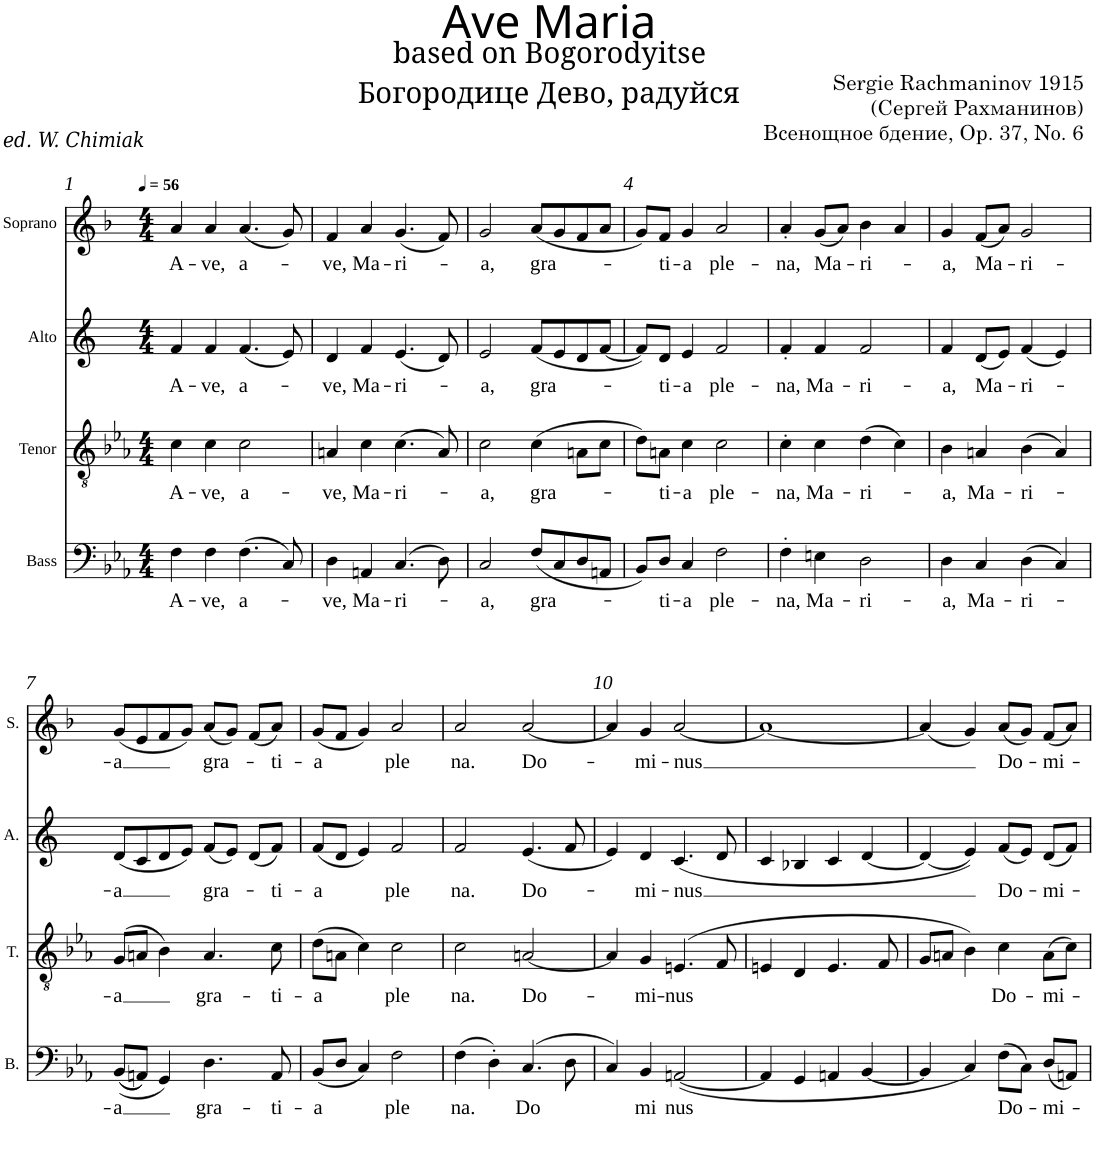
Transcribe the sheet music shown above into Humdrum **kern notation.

**kern	**text	**kern	**text	**kern	**text	**kern	**text
*part4	*part4	*part3	*part3	*part2	*part2	*part1	*part1
*staff4	*staff4	*staff3	*staff3	*staff2	*staff2	*staff1	*staff1
*I"Bass	*	*I"Tenor	*	*I"Alto	*	*I"Soprano	*
*I'B.	*	*I'T.	*	*I'A.	*	*I'S.	*
*clefF4	*	*clefGv2	*	*clefG2	*	*clefG2	*
*k[b-e-a-]	*	*k[b-e-a-]	*	*k[]	*	*k[b-]	*
*M4/4	*	*M4/4	*	*M4/4	*	*M4/4	*
*MM56	*	*MM56	*	*MM56	*	*MM56	*
=1	=1	=1	=1	=1	=1	=1	=1
!	!LO:LY:b	!	!LO:LY:b	!	!LO:LY:b	!	!LO:LY:b
4F\	A-	4c\	A-	4f/	A-	4a/	A-
!	!LO:LY:b	!	!LO:LY:b	!	!LO:LY:b	!	!LO:LY:b
4F\	-ve,	4c\	-ve,	4f/	-ve,	4a/	-ve,
!	!LO:LY:b	!	!LO:LY:b	!	!LO:LY:b	!	!LO:LY:b
(4.F\	a-	2c\	a-	(4.f/	a-	(4.a/	a-
8C/)	.	.	.	8e/)	.	8g/)	.
=2	=2	=2	=2	=2	=2	=2	=2
!	!LO:LY:b	!	!LO:LY:b	!	!LO:LY:b	!	!LO:LY:b
4D\	-ve,	4An/	-ve,	4d/	-ve,	4f/	-ve,
!	!LO:LY:b	!	!LO:LY:b	!	!LO:LY:b	!	!LO:LY:b
4AAn/	Ma-	4c\	Ma-	4f/	Ma-	4a/	Ma-
!	!LO:LY:b	!	!LO:LY:b	!	!LO:LY:b	!	!LO:LY:b
(4.C/	-ri-	(4.c\	-ri-	(4.e/	-ri-	(4.g/	-ri-
8D\)	.	8A/)	.	8d/)	.	8f/)	.
=3	=3	=3	=3	=3	=3	=3	=3
!	!LO:LY:b	!	!LO:LY:b	!	!LO:LY:b	!	!LO:LY:b
2C/	-a,	2c\	-a,	2e/	-a,	2g/	-a,
!	!LO:LY:b	!	!LO:LY:b	!	!LO:LY:b	!	!LO:LY:b
(8F/L	gra-	(4c\	gra-	(8f/L	gra-	(8a/L	gra-
8C/	.	.	.	8e/	.	8g/	.
8D/	.	8An\L	.	8d/	.	8f/	.
8AAn/J	.	8c\J	.	[8f/J	.	8a/J	.
=4	=4	=4	=4	=4	=4	=4	=4
8BB-/L)	.	8d\L)	.	8f/L])	.	8g/L)	.
!	!LO:LY:b	!	!LO:LY:b	!	!LO:LY:b	!	!LO:LY:b
8D/J	-ti-	8An\J	-ti-	8d/J	-ti-	8f/J	-ti-
!	!LO:LY:b	!	!LO:LY:b	!	!LO:LY:b	!	!LO:LY:b
4C/	-a	4c\	-a	4e/	-a	4g/	-a
!	!LO:LY:b	!	!LO:LY:b	!	!LO:LY:b	!	!LO:LY:b
2F\	ple-	2c\	ple-	2f/	ple-	2a/	ple-
=5	=5	=5	=5	=5	=5	=5	=5
!	!LO:LY:b	!	!LO:LY:b	!	!LO:LY:b	!	!LO:LY:b
4F'\	-na,	4c'\	-na,	4f'/	-na,	4a'/	-na,
!	!LO:LY:b	!	!LO:LY:b	!	!LO:LY:b	!	!LO:LY:b
4En\	Ma-	4c\	Ma-	4f/	Ma-	(8g/L	Ma-
.	.	.	.	.	.	8a/J)	.
!	!LO:LY:b	!	!LO:LY:b	!	!LO:LY:b	!	!LO:LY:b
2D\	-ri-	(4d\	-ri-	2f/	-ri-	4b-\	-ri-
.	.	4c\)	.	.	.	4a/	.
=6	=6	=6	=6	=6	=6	=6	=6
!	!LO:LY:b	!	!LO:LY:b	!	!LO:LY:b	!	!LO:LY:b
4D\	-a,	4B-\	-a,	4f/	-a,	4g/	-a,
!	!LO:LY:b	!	!LO:LY:b	!	!LO:LY:b	!	!LO:LY:b
4C/	Ma-	4An/	Ma-	(8d/L	Ma-	(8f/L	Ma-
.	.	.	.	8e/J)	.	8a/J)	.
!	!LO:LY:b	!	!LO:LY:b	!	!LO:LY:b	!	!LO:LY:b
(4D\	-ri-	(4B-\	-ri-	(4f/	-ri-	2g/	-ri-
4C/)	.	4A/)	.	4e/)	.	.	.
!!LO:LB:g=z
=7	=7	=7	=7	=7	=7	=7	=7
!	!LO:LY:b	!	!LO:LY:b	!	!LO:LY:b	!	!LO:LY:b
(((8BB-/L	-a	(8G/L	-a	(8d/L	-a	(8g/L	-a
8AAn/J))	.	8An/J	.	8c/	.	8e/	.
4GG/)	.	4B-\)	.	8d/	.	8f/	.
.	.	.	.	8e/J)	.	8g/J)	.
!	!LO:LY:b	!	!LO:LY:b	!	!LO:LY:b	!	!LO:LY:b
4.D\	gra-	4.A/	gra-	(8f/L	gra-	(8a/L	gra-
.	.	.	.	8e/J)	.	8g/J)	.
.	.	.	.	(8d/L	.	(8f/L	.
!	!LO:LY:b	!	!LO:LY:b	!	!LO:LY:b	!	!LO:LY:b
8AA/	-ti-	8c\	-ti-	8f/J)	-ti-	8a/J)	-ti-
=8	=8	=8	=8	=8	=8	=8	=8
!	!LO:LY:b	!	!LO:LY:b	!	!LO:LY:b	!	!LO:LY:b
(8BB-/L	-a	(8d\L	-a	(8f/L	-a	(8g/L	-a
8D/J	.	8An\J	.	8d/J	.	8f/J	.
4C/)	.	4c\)	.	4e/)	.	4g/)	.
!	!LO:LY:b	!	!LO:LY:b	!	!LO:LY:b	!	!LO:LY:b
2F\	ple	2c\	ple	2f/	ple	2a/	ple
=9	=9	=9	=9	=9	=9	=9	=9
!	!LO:LY:b	!	!LO:LY:b	!	!LO:LY:b	!	!LO:LY:b
(4F\	na.	2c\	na.	2f/	na.	2a/	na.
4D'\)	.	.	.	.	.	.	.
!	!LO:LY:b	!	!LO:LY:b	!	!LO:LY:b	!	!LO:LY:b
(4.C/	Do	[2An/	Do-	(4.e/	Do-	[2a/	Do-
8D\	.	.	.	8f/	.	.	.
=10	=10	=10	=10	=10	=10	=10	=10
4C/)	.	4A/]	.	4e/)	.	4a/]	.
!	!LO:LY:b	!	!LO:LY:b	!	!LO:LY:b	!	!LO:LY:b
4BB-/	mi	4G/	-mi-	4d/	-mi-	4g/	-mi-
!	!LO:LY:b	!	!LO:LY:b	!	!LO:LY:b	!	!LO:LY:b
([2AAn/	nus	(4.En/	-nus	(4.c/	-nus	[2a/	-nus
.	.	8F/	.	8d/	.	.	.
=11	=11	=11	=11	=11	=11	=11	=11
4AA/]	.	4En/	.	4c/	.	1a_	.
4GG/	.	4D/	.	4B-X/	.	.	.
4AAn/	.	4.E/	.	4c/	.	.	.
[4BB-/	.	.	.	[4d/	.	.	.
.	.	8F/	.	.	.	.	.
=12	=12	=12	=12	=12	=12	=12	=12
4BB-/]	.	8G/L	.	(4d/]	.	(4a/]	.
.	.	8An/J	.	.	.	.	.
4C/)	.	4B-\)	.	4e/))	.	4g/)	.
!	!LO:LY:b	!	!LO:LY:b	!	!LO:LY:b	!	!LO:LY:b
(8F\L	Do-	4c\	Do-	(8f/L	Do-	(8a/L	Do-
8C\J)	.	.	.	8e/J)	.	8g/J)	.
!	!LO:LY:b	!	!LO:LY:b	!	!LO:LY:b	!	!LO:LY:b
(8D/L	-mi-	(8A\L	-mi-	(8d/L	-mi-	(8f/L	-mi-
8AAn/J)	.	8c\J)	.	8f/J)	.	8a/J)	.
=	=	=	=	=	=	=	=
*-	*-	*-	*-	*-	*-	*-	*-
